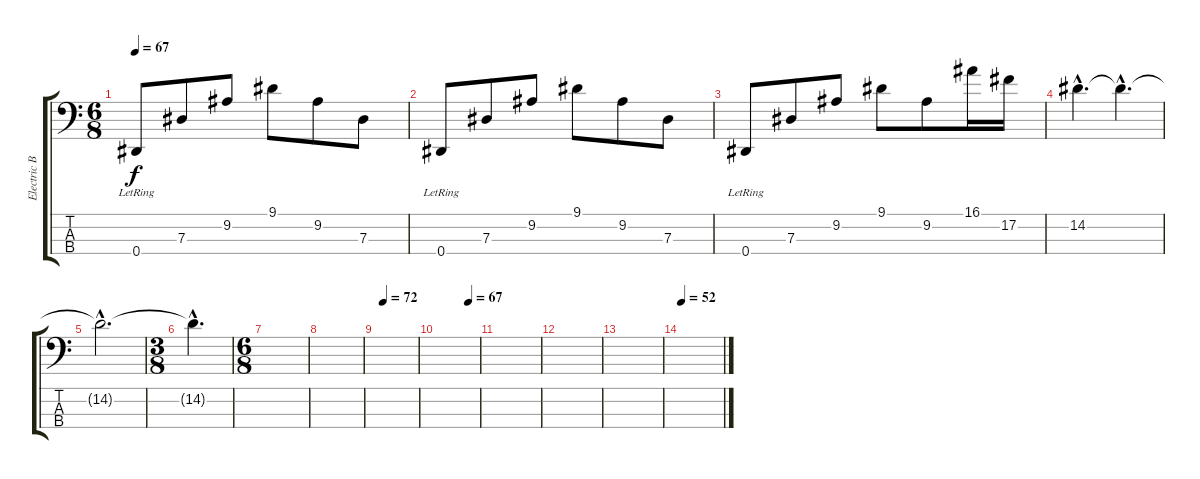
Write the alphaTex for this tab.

\track ("Electric Bass (Jason Newsted)" "Electric B") {instrument electricbasspick}
\staff {score tabs}
\tuning (Gb2 Db2 Ab1 Eb1) {hide}
\ts (6 8)
\tempo 67
\clef f4
\ks c
0.4{lr}.8{dy f} 7.3.8 9.2.8 9.1.8 9.2.8 7.3.8 |
0.4{lr}.8 7.3.8 9.2.8 9.1.8 9.2.8 7.3.8 |
0.4{lr}.8 7.3.8 9.2.8 9.1.8 9.2.8 16.1.16 17.2.16 |
14.2{hac}.4{d} 14.2{hac t}.4{d} |
14.2{hac t}.2{d volume 0} |
\ts (3 8)
14.2{hac t}.4{d} |
\ts (6 8)
|
|
\tempo (72 0.16666666666666666)
|
\tempo (67 0.75)
|
|
|
|
\tempo 52
